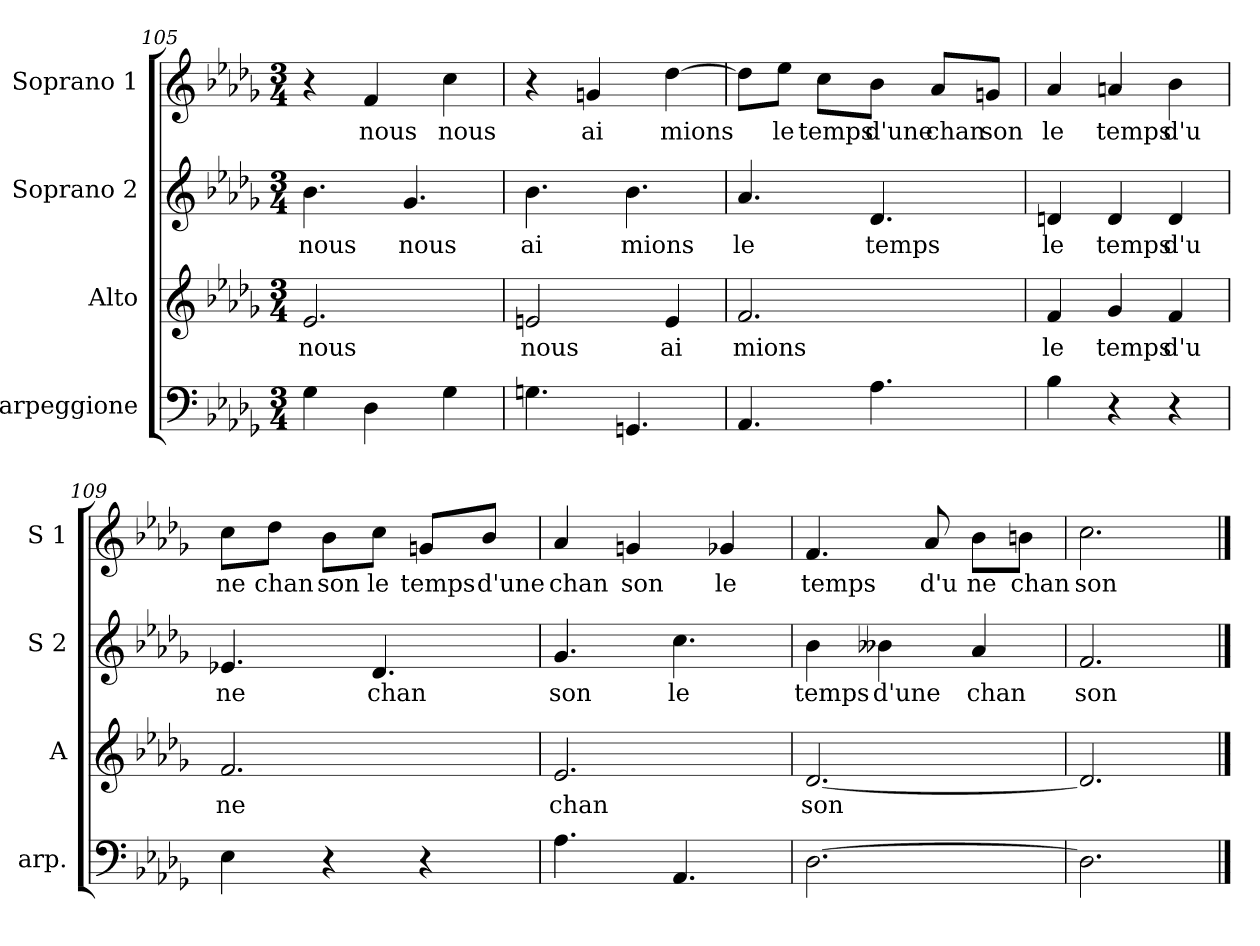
**kern	**kern	**text	**kern	**text	**kern	**text
*part4	*part3	*part3	*part2	*part2	*part1	*part1
*staff4	*staff3	*staff3	*staff2	*staff2	*staff1	*staff1
*I"arpeggione	*I"Alto	*	*I"Soprano 2	*	*I"Soprano 1	*
*I'arp.	*I'A	*	*I'S 2	*	*I'S 1	*
!!LO:PB:g=z
*clefF4	*clefG2	*	*clefG2	*	*clefG2	*
*k[b-e-a-d-g-]	*k[b-e-a-d-g-]	*	*k[b-e-a-d-g-]	*	*k[b-e-a-d-g-]	*
*D-:	*D-:	*	*D-:	*	*D-:	*
*M3/4	*M3/4	*	*M3/4	*	*M3/4	*
=105	=105	=105	=105	=105	=105	=105
!	!	!LO:LY:b	!	!	!	!
!	!	!	!	!LO:LY:b	!	!
4G-\	2.e-/	nous	4.b-\	nous	4r	.
!	!	!	!	!	!	!LO:LY:b
4D-\	.	.	.	.	4f/	nous
!	!	!	!	!LO:LY:b	!	!
.	.	.	4.g-/	nous	.	.
!	!	!	!	!	!	!LO:LY:b
4G-\	.	.	.	.	4cc\	nous
=106	=106	=106	=106	=106	=106	=106
!	!	!LO:LY:b	!	!	!	!
!	!	!	!	!LO:LY:b	!	!
4.Gn\	2en/	nous	4.b-\	ai	4r	.
!	!	!	!	!	!	!LO:LY:b
.	.	.	.	.	4gn/	ai
!	!	!	!	!LO:LY:b	!	!
4.GGn/	.	.	4.b-\	mions	.	.
!	!	!LO:LY:b	!	!	!	!
!	!	!	!	!	!	!LO:LY:b
.	4e/	ai	.	.	[4dd-\	mions
=107	=107	=107	=107	=107	=107	=107
!	!	!LO:LY:b	!	!	!	!
!	!	!	!	!LO:LY:b	!	!
4.AA-/	2.f/	mions	4.a-/	le	8dd-\L]	.
!	!	!	!	!	!	!LO:LY:b
.	.	.	.	.	8ee-\J	le
!	!	!	!	!	!	!LO:LY:b
.	.	.	.	.	8cc\L	temps
!	!	!	!	!LO:LY:b	!	!
!	!	!	!	!	!	!LO:LY:b
4.A-\	.	.	4.d-/	temps	8b-\J	d'une
!	!	!	!	!	!	!LO:LY:b
.	.	.	.	.	8a-/L	chan
!	!	!	!	!	!	!LO:LY:b
.	.	.	.	.	8gn/J	son
=108	=108	=108	=108	=108	=108	=108
!	!	!LO:LY:b	!	!	!	!
!	!	!	!	!LO:LY:b	!	!
!	!	!	!	!	!	!LO:LY:b
4B-\	4f/	le	4dn/	le	4a-/	le
!	!	!LO:LY:b	!	!	!	!
!	!	!	!	!LO:LY:b	!	!
!	!	!	!	!	!	!LO:LY:b
4r	4g-/	temps	4d/	temps	4an/	temps
!	!	!LO:LY:b	!	!	!	!
!	!	!	!	!LO:LY:b	!	!
!	!	!	!	!	!	!LO:LY:b
4r	4f/	d'u	4d/	d'u	4b-\	d'u
!!LO:LB:g=z
=109	=109	=109	=109	=109	=109	=109
!	!	!LO:LY:b	!	!	!	!
!	!	!	!	!LO:LY:b	!	!
!	!	!	!	!	!	!LO:LY:b
4E-\	2.f/	ne	4.e-X/	ne	8cc\L	ne
!	!	!	!	!	!	!LO:LY:b
.	.	.	.	.	8dd-\J	chan
!	!	!	!	!	!	!LO:LY:b
4r	.	.	.	.	8b-\L	son
!	!	!	!	!LO:LY:b	!	!
!	!	!	!	!	!	!LO:LY:b
.	.	.	4.d-/	chan	8cc\J	le
!	!	!	!	!	!	!LO:LY:b
4r	.	.	.	.	8gn/L	temps
!	!	!	!	!	!	!LO:LY:b
.	.	.	.	.	8b-/J	d'une
=110	=110	=110	=110	=110	=110	=110
!	!	!LO:LY:b	!	!	!	!
!	!	!	!	!LO:LY:b	!	!
!	!	!	!	!	!	!LO:LY:b
4.A-\	2.e-/	chan	4.g-/	son	4a-/	chan
!	!	!	!	!	!	!LO:LY:b
.	.	.	.	.	4gn/	son
!	!	!	!	!LO:LY:b	!	!
4.AA-/	.	.	4.cc\	le	.	.
!	!	!	!	!	!	!LO:LY:b
.	.	.	.	.	4g-X/	le
=111	=111	=111	=111	=111	=111	=111
!	!	!LO:LY:b	!	!	!	!
!	!	!	!	!LO:LY:b	!	!
!	!	!	!	!	!	!LO:LY:b
[2.D-\	[2.d-/	son	4b-\	temps	4.f/	temps
!	!	!	!	!LO:LY:b	!	!
.	.	.	4b--X\	d'une	.	.
!	!	!	!	!	!	!LO:LY:b
.	.	.	.	.	8a-/	d'u
!	!	!	!	!LO:LY:b	!	!
!	!	!	!	!	!	!LO:LY:b
.	.	.	4a-/	chan	8b-\L	ne
!	!	!	!	!	!	!LO:LY:b
.	.	.	.	.	8bn\J	chan
=112	=112	=112	=112	=112	=112	=112
!	!	!	!	!LO:LY:b	!	!
!	!	!	!	!	!	!LO:LY:b
2.D-\]	2.d-/]	.	2.f/	son	2.cc\	son
==	==	==	==	==	==	==
*-	*-	*-	*-	*-	*-	*-
